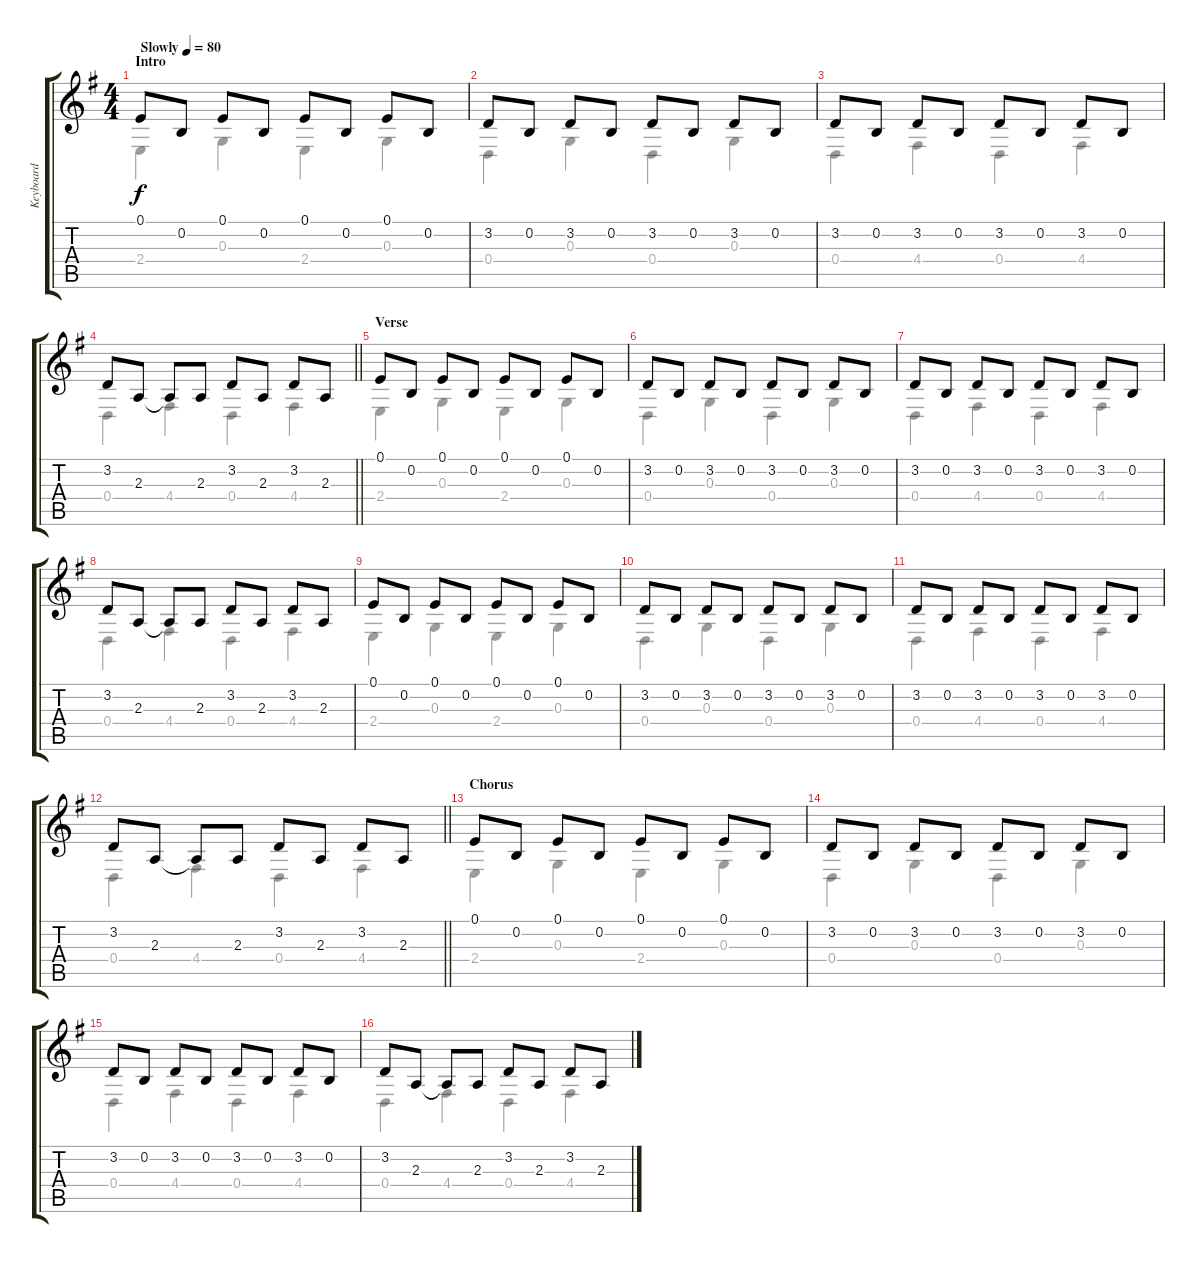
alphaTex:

\track ("Keyboard" "Keyboard") {instrument acousticgrandpiano}
\staff {score tabs}
\tuning (E4 B3 G3 D3 A2 E2) {hide}
\voice
\ts (4 4)
\section ("" "Intro")
\tempo (80 "Slowly")
\clef g2
\ks eminor
0.1.8{dy f instrument acousticgrandpiano} 0.2.8 0.1.8 0.2.8 0.1.8 0.2.8 0.1.8 0.2.8 |
3.2.8 0.2.8 3.2.8 0.2.8 3.2.8 0.2.8 3.2.8 0.2.8 |
3.2.8 0.2.8 3.2.8 0.2.8 3.2.8 0.2.8 3.2.8 0.2.8 |
\barLineRight lightlight
3.2.8 2.3.8 2.3{t}.8 2.3.8 3.2.8 2.3.8 3.2.8 2.3.8 |
\section ("" "Verse")
0.1.8 0.2.8 0.1.8 0.2.8 0.1.8 0.2.8 0.1.8 0.2.8 |
3.2.8 0.2.8 3.2.8 0.2.8 3.2.8 0.2.8 3.2.8 0.2.8 |
3.2.8 0.2.8 3.2.8 0.2.8 3.2.8 0.2.8 3.2.8 0.2.8 |
3.2.8 2.3.8 2.3{t}.8 2.3.8 3.2.8 2.3.8 3.2.8 2.3.8 |
0.1.8 0.2.8 0.1.8 0.2.8 0.1.8 0.2.8 0.1.8 0.2.8 |
3.2.8 0.2.8 3.2.8 0.2.8 3.2.8 0.2.8 3.2.8 0.2.8 |
3.2.8 0.2.8 3.2.8 0.2.8 3.2.8 0.2.8 3.2.8 0.2.8 |
\barLineRight lightlight
3.2.8 2.3.8 2.3{t}.8 2.3.8 3.2.8 2.3.8 3.2.8 2.3.8 |
\section ("" "Chorus")
0.1.8 0.2.8 0.1.8 0.2.8 0.1.8 0.2.8 0.1.8 0.2.8 |
3.2.8 0.2.8 3.2.8 0.2.8 3.2.8 0.2.8 3.2.8 0.2.8 |
3.2.8 0.2.8 3.2.8 0.2.8 3.2.8 0.2.8 3.2.8 0.2.8 |
3.2.8 2.3.8 2.3{t}.8 2.3.8 3.2.8 2.3.8 3.2.8 2.3.8
\voice
\clef g2
\ottava regular
\simile none
\ks eminor
2.4.4{dy f} 0.3.4 2.4.4 0.3.4 |
0.4.4 0.3.4 0.4.4 0.3.4 |
0.4.4 4.4.4 0.4.4 4.4.4 |
\barLineRight lightlight
0.4.4 4.4.4 0.4.4 4.4.4 |
2.4.4 0.3.4 2.4.4 0.3.4 |
0.4.4 0.3.4 0.4.4 0.3.4 |
0.4.4 4.4.4 0.4.4 4.4.4 |
0.4.4 4.4.4 0.4.4 4.4.4 |
2.4.4 0.3.4 2.4.4 0.3.4 |
0.4.4 0.3.4 0.4.4 0.3.4 |
0.4.4 4.4.4 0.4.4 4.4.4 |
\barLineRight lightlight
0.4.4 4.4.4 0.4.4 4.4.4 |
2.4.4 0.3.4 2.4.4 0.3.4 |
0.4.4 0.3.4 0.4.4 0.3.4 |
0.4.4 4.4.4 0.4.4 4.4.4 |
0.4.4 4.4.4 0.4.4 4.4.4
